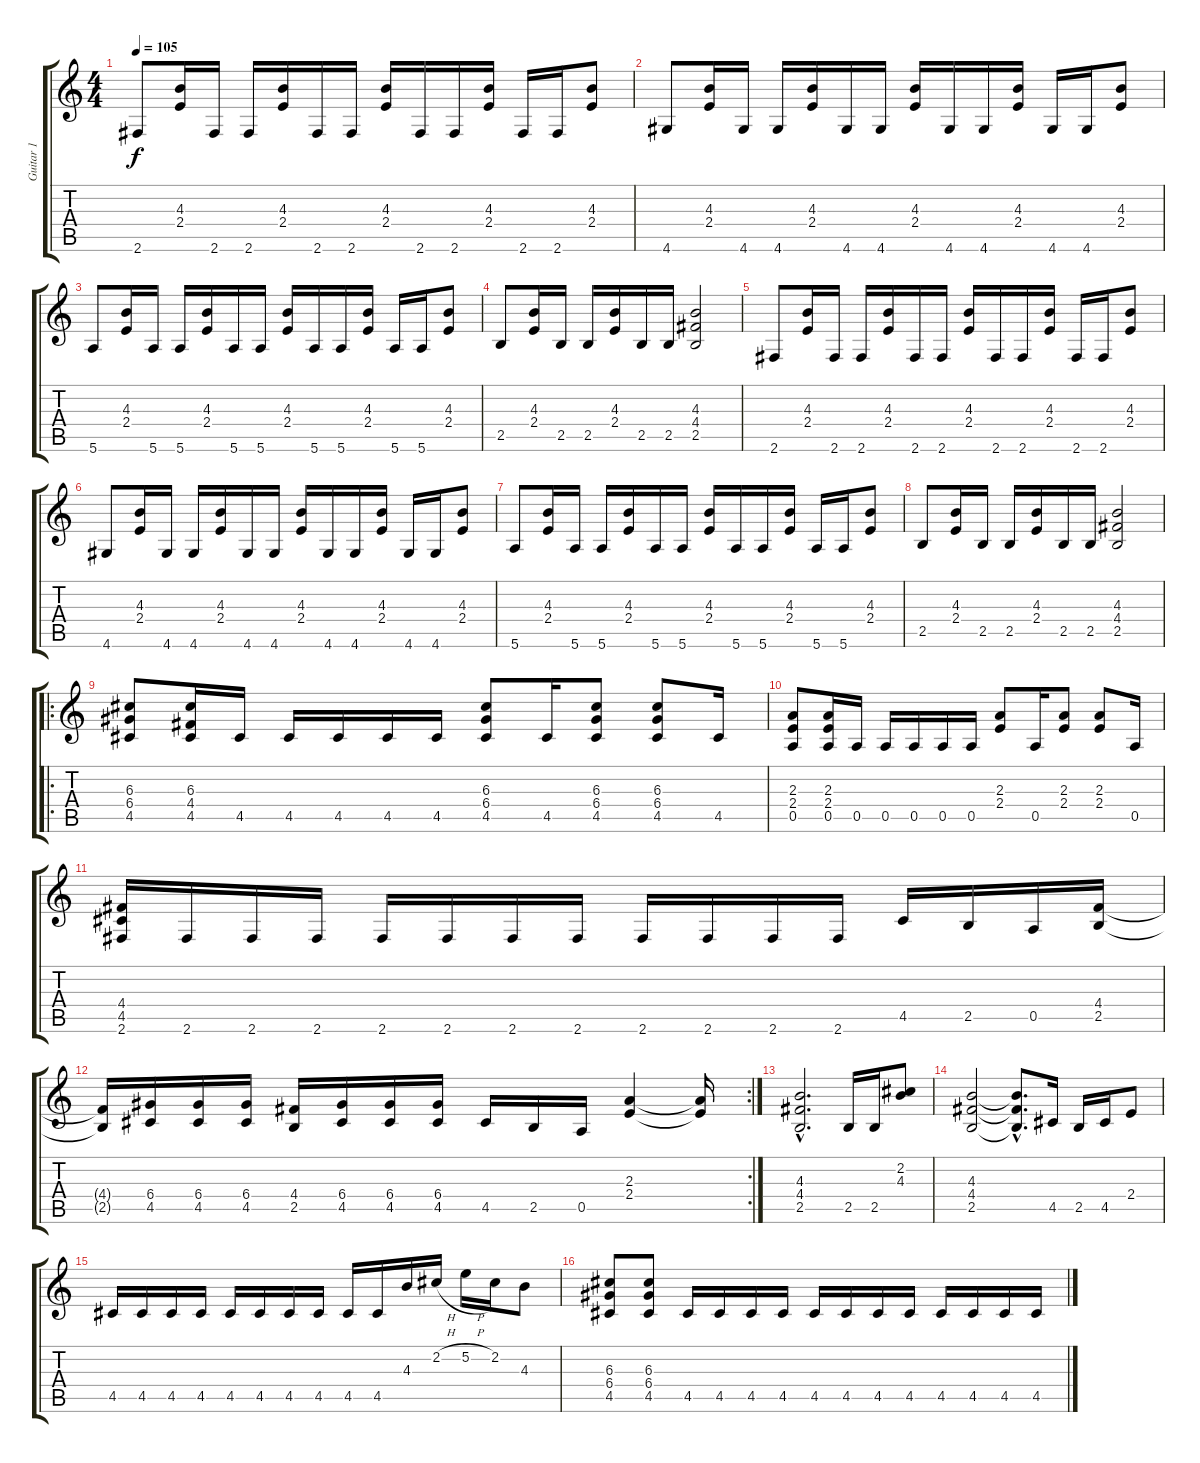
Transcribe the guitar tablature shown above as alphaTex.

\track ("Guitar 1" "Guitar 1") {instrument distortionguitar}
\staff {score tabs}
\tuning (E4 B3 G3 D3 A2 E2) {hide}
\ts (4 4)
\tempo 105
\clef g2
\ks c
2.6.8{dy f instrument distortionguitar} (4.3 2.4).16 2.6.16 2.6.16 (4.3 2.4).16 2.6.16 2.6.16 (4.3 2.4).16 2.6.16 2.6.16 (4.3 2.4).16 2.6.16 2.6.16 (4.3 2.4).8 |
4.6.8 (4.3 2.4).16 4.6.16 4.6.16 (4.3 2.4).16 4.6.16 4.6.16 (4.3 2.4).16 4.6.16 4.6.16 (4.3 2.4).16 4.6.16 4.6.16 (4.3 2.4).8 |
5.6.8 (4.3 2.4).16 5.6.16 5.6.16 (4.3 2.4).16 5.6.16 5.6.16 (4.3 2.4).16 5.6.16 5.6.16 (4.3 2.4).16 5.6.16 5.6.16 (4.3 2.4).8 |
2.5.8 (4.3 2.4).16 2.5.16 2.5.16 (4.3 2.4).16 2.5.16 2.5.16 (4.3 4.4 2.5).2 |
2.6.8 (4.3 2.4).16 2.6.16 2.6.16 (4.3 2.4).16 2.6.16 2.6.16 (4.3 2.4).16 2.6.16 2.6.16 (4.3 2.4).16 2.6.16 2.6.16 (4.3 2.4).8 |
4.6.8 (4.3 2.4).16 4.6.16 4.6.16 (4.3 2.4).16 4.6.16 4.6.16 (4.3 2.4).16 4.6.16 4.6.16 (4.3 2.4).16 4.6.16 4.6.16 (4.3 2.4).8 |
5.6.8 (4.3 2.4).16 5.6.16 5.6.16 (4.3 2.4).16 5.6.16 5.6.16 (4.3 2.4).16 5.6.16 5.6.16 (4.3 2.4).16 5.6.16 5.6.16 (4.3 2.4).8 |
2.5.8 (4.3 2.4).16 2.5.16 2.5.16 (4.3 2.4).16 2.5.16 2.5.16 (4.3 4.4 2.5).2 |
\ro
(6.3 6.4 4.5).8 (6.3 4.4 4.5).16 4.5.16 4.5.16 4.5.16 4.5.16 4.5.16 (6.3 6.4 4.5).8 4.5.16 (6.3 6.4 4.5).8 (6.3 6.4 4.5).8 4.5.16 |
(2.3 2.4 0.5).8 (2.3 2.4 0.5).16 0.5.16 0.5.16 0.5.16 0.5.16 0.5.16 (2.3 2.4).8 0.5.16 (2.3 2.4).8 (2.3 2.4).8 0.5.16 |
(4.4 4.5 2.6).16 2.6.16 2.6.16 2.6.16 2.6.16 2.6.16 2.6.16 2.6.16 2.6.16 2.6.16 2.6.16 2.6.16 4.5.16 2.5.16 0.5.16 (4.4 2.5).16 |
\rc 2
(4.4{t} 2.5{t}).16 (6.4 4.5).16 (6.4 4.5).16 (6.4 4.5).16 (4.4 2.5).16 (6.4 4.5).16 (6.4 4.5).16 (6.4 4.5).16 4.5.16 2.5.16 0.5.16 (2.3 2.4).4 (2.3{t} 2.4{t}).16 |
(4.3{hac} 4.4{hac} 2.5{hac}).2{d} 2.5.16 2.5.16 (2.2 4.3).8 |
(4.3 4.4 2.5).2 (4.3{hac t} 4.4{hac t} 2.5{hac t}).8{d} 4.5.16 2.5.16 4.5.16 2.4.8 |
4.5.16 4.5.16 4.5.16 4.5.16 4.5.16 4.5.16 4.5.16 4.5.16 4.5.16 4.5.16 4.3.16 2.2{h}.16 5.2{h}.16 2.2.16 4.3.8 |
(6.3 6.4 4.5).8 (6.3 6.4 4.5).8 4.5.16 4.5.16 4.5.16 4.5.16 4.5.16 4.5.16 4.5.16 4.5.16 4.5.16 4.5.16 4.5.16 4.5.16
